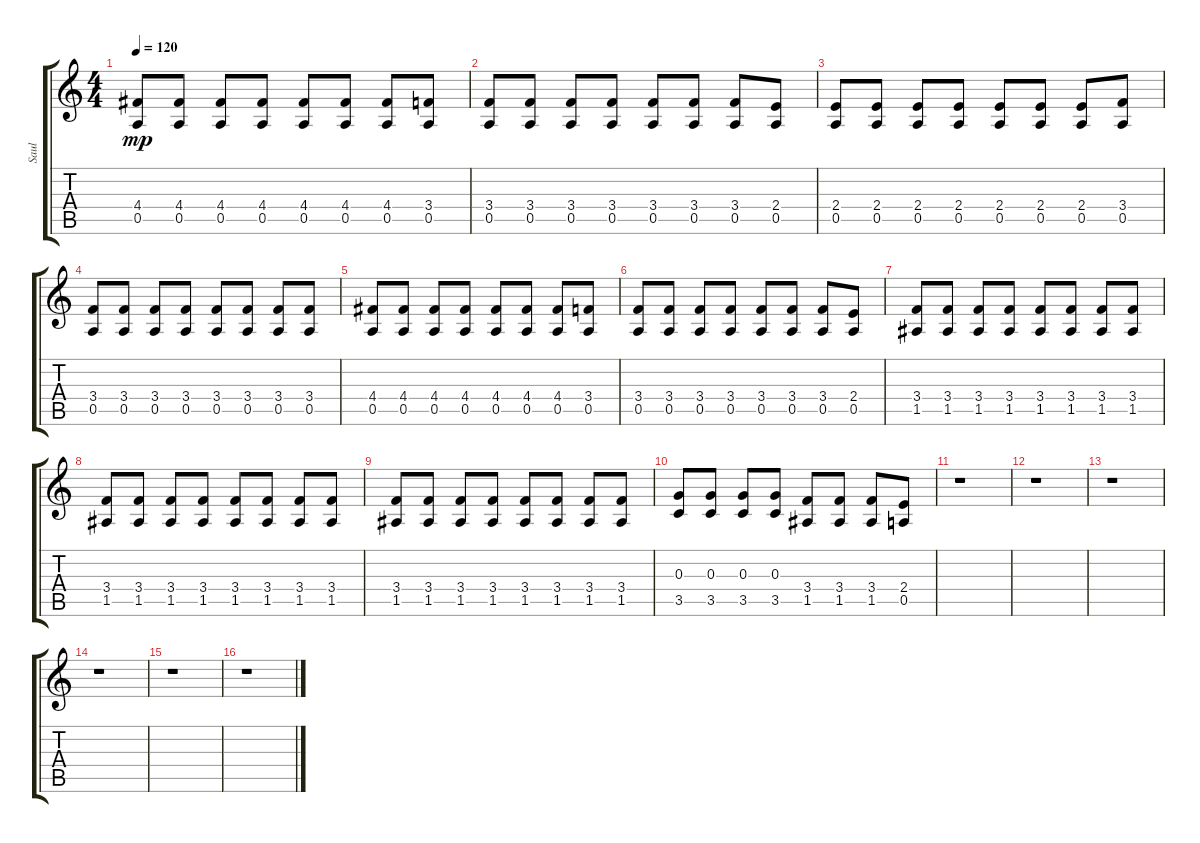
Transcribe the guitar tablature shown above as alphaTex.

\track ("Saul" "Saul") {instrument electricguitarclean}
\staff {score tabs}
\tuning (E4 B3 G3 D3 A2 E2) {hide}
\ts (4 4)
\tempo 120
\clef g2
\ks c
(4.4 0.5).8{dy mp} (4.4 0.5).8 (4.4 0.5).8 (4.4 0.5).8 (4.4 0.5).8 (4.4 0.5).8 (4.4 0.5).8 (3.4 0.5).8 |
(3.4 0.5).8 (3.4 0.5).8 (3.4 0.5).8 (3.4 0.5).8 (3.4 0.5).8 (3.4 0.5).8 (3.4 0.5).8 (2.4 0.5).8 |
(2.4 0.5).8 (2.4 0.5).8 (2.4 0.5).8 (2.4 0.5).8 (2.4 0.5).8 (2.4 0.5).8 (2.4 0.5).8 (3.4 0.5).8 |
(3.4 0.5).8 (3.4 0.5).8 (3.4 0.5).8 (3.4 0.5).8 (3.4 0.5).8 (3.4 0.5).8 (3.4 0.5).8 (3.4 0.5).8 |
(4.4 0.5).8 (4.4 0.5).8 (4.4 0.5).8 (4.4 0.5).8 (4.4 0.5).8 (4.4 0.5).8 (4.4 0.5).8 (3.4 0.5).8 |
(3.4 0.5).8 (3.4 0.5).8 (3.4 0.5).8 (3.4 0.5).8 (3.4 0.5).8 (3.4 0.5).8 (3.4 0.5).8 (2.4 0.5).8 |
(3.4 1.5).8 (3.4 1.5).8 (3.4 1.5).8 (3.4 1.5).8 (3.4 1.5).8 (3.4 1.5).8 (3.4 1.5).8 (3.4 1.5).8 |
(3.4 1.5).8 (3.4 1.5).8 (3.4 1.5).8 (3.4 1.5).8 (3.4 1.5).8 (3.4 1.5).8 (3.4 1.5).8 (3.4 1.5).8 |
(3.4 1.5).8 (3.4 1.5).8 (3.4 1.5).8 (3.4 1.5).8 (3.4 1.5).8 (3.4 1.5).8 (3.4 1.5).8 (3.4 1.5).8 |
(0.3 3.5).8 (0.3 3.5).8 (0.3 3.5).8 (0.3 3.5).8 (3.4 1.5).8 (3.4 1.5).8 (3.4 1.5).8 (2.4 0.5).8 |
r.1 |
r.1 |
r.1 |
r.1 |
r.1 |
r.1
